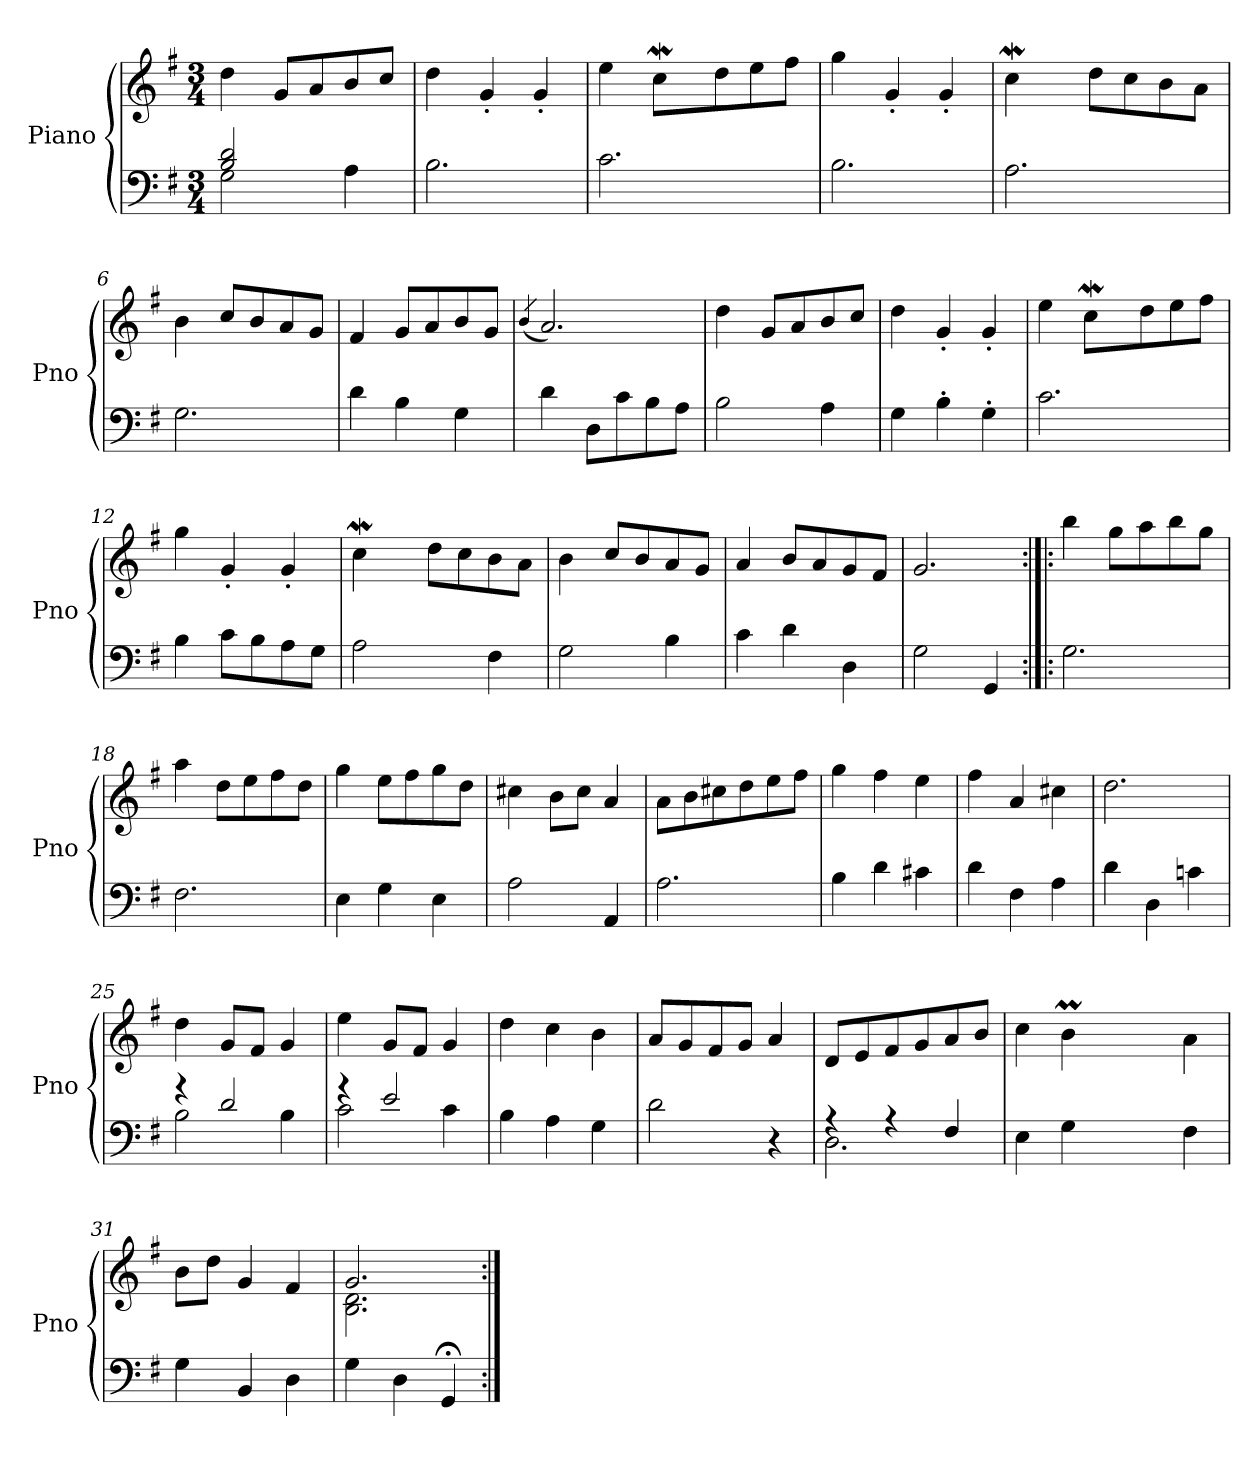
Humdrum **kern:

**kern	**kern
*part1	*part1
*staff2	*staff1
*I"Piano	*
*I'Pno	*
*clefF4	*clefG2
*k[f#]	*k[f#]
*G:	*G:
*M3/4	*M3/4
=1	=1
*^	*
2B/ 2d/	2G\	4dd\
.	.	8g/L
.	.	8a/
4A\	4ryy	8b/
.	.	8cc/J
*v	*v	*
=2	=2
2.B\	4dd\
.	4g'/
.	4g'/
=3	=3
*	*^
2.c\	4ee\	4ryy
.	8ccw\L	32ccyy
.	.	32byy
.	.	16ccyy
.	8dd\	4.ryy
.	8ee\	.
.	8ff#\J	.
*	*v	*v
=4	=4
2.B\	4gg\
.	4g'/
.	4g'/
=5	=5
*	*^
2.A\	4ccw\	32ccyy
.	.	32byy
.	.	8.ccyy
.	8dd\L	2ryy
.	8cc\	.
.	8b\	.
.	8a\J	.
*	*v	*v
!!LO:LB:g=z
=6	=6
2.G\	4b\
.	8cc/L
.	8b/
.	8a/
.	8g/J
=7	=7
4d\	4f#/
4B\	8g/L
.	8a/
4G\	8b/
.	8g/J
=8	=8
.	(4qb/
4d\	2.a/)
8D\L	.
8c\	.
8B\	.
8A\J	.
=9	=9
2B\	4dd\
.	8g/L
.	8a/
4A\	8b/
.	8cc/J
=10	=10
4G\	4dd\
4B'\	4g'/
4G'\	4g'/
!!LO:LB:g=z
=11	=11
*	*^
2.c\	4ee\	4ryy
.	8ccw\L	32ccyy
.	.	32byy
.	.	16ccyy
.	8dd\	4.ryy
.	8ee\	.
.	8ff#\J	.
*	*v	*v
=12	=12
4B\	4gg\
8c\L	4g'/
8B\	.
8A\	4g'/
8G\J	.
=13	=13
*	*^
2A\	4ccw\	32ccyy
.	.	32byy
.	.	8.ccyy
.	8dd\L	2ryy
.	8cc\	.
4F#\	8b\	.
.	8a\J	.
*	*v	*v
=14	=14
2G\	4b\
.	8cc/L
.	8b/
4B\	8a/
.	8g/J
=15	=15
4c\	4a/
4d\	8b/L
.	8a/
4D\	8g/
.	8f#/J
=16	=16
2G\	2.g/
4GG/	.
!!LO:LB:g=z
=17:|!|:	=17:|!|:
2.G\	4bb\
.	8gg\L
.	8aa\
.	8bb\
.	8gg\J
=18	=18
2.F#\	4aa\
.	8dd\L
.	8ee\
.	8ff#\
.	8dd\J
=19	=19
4E\	4gg\
4G\	8ee\L
.	8ff#\
4E\	8gg\
.	8dd\J
=20	=20
2A\	4cc#X\
.	8b\L
.	8cc#\J
4AA/	4a/
=21	=21
2.A\	8a\L
.	8b\
.	8cc#X\
.	8dd\
.	8ee\
.	8ff#\J
!!LO:LB:g=z
=22	=22
4B\	4gg\
4d\	4ff#\
4c#X\	4ee\
=23	=23
4d\	4ff#\
4F#\	4a/
4A\	4cc#X\
=24	=24
4d\	2.dd\
4D\	.
4cn\	.
=25	=25
*^	*
4rg	2B\	4dd\
2d/	.	8g/L
.	.	8f#/J
.	4B\	4g/
=26	=26	=26
4rg	2c\	4ee\
2e/	.	8g/L
.	.	8f#/J
.	4c\	4g/
*v	*v	*
!!LO:PB:g=z
=27	=27
4B\	4dd\
4A\	4cc\
4G\	4b\
=28	=28
2d\	8a/L
.	8g/
.	8f#/
.	8g/J
4r	4a/
=29	=29
*^	*
4rA	2.D\	8d/L
.	.	8e/
4rA	.	8f#/
.	.	8g/
4F#/	.	8a/
.	.	8b/J
*v	*v	*
=30	=30
*	*^
4E\	4cc\	4ryy
*	*	*Xtuplet
4G\	4bm\	40ccyy
.	.	40byy
.	.	40ccyy
.	.	40byy
.	.	40ccyy
.	.	8byy
4F#\	4a\	4ryy
*	*v	*v
=31	=31
4G\	8b\L
.	8dd\J
4BB/	4g/
4D\	4f#/
=32	=32
*	*^
4G\	2.g/	2.B\ 2.d\
4D\	.	.
4GG;<;/	.	.
*	*v	*v
=:|!	=:|!
*-	*-
